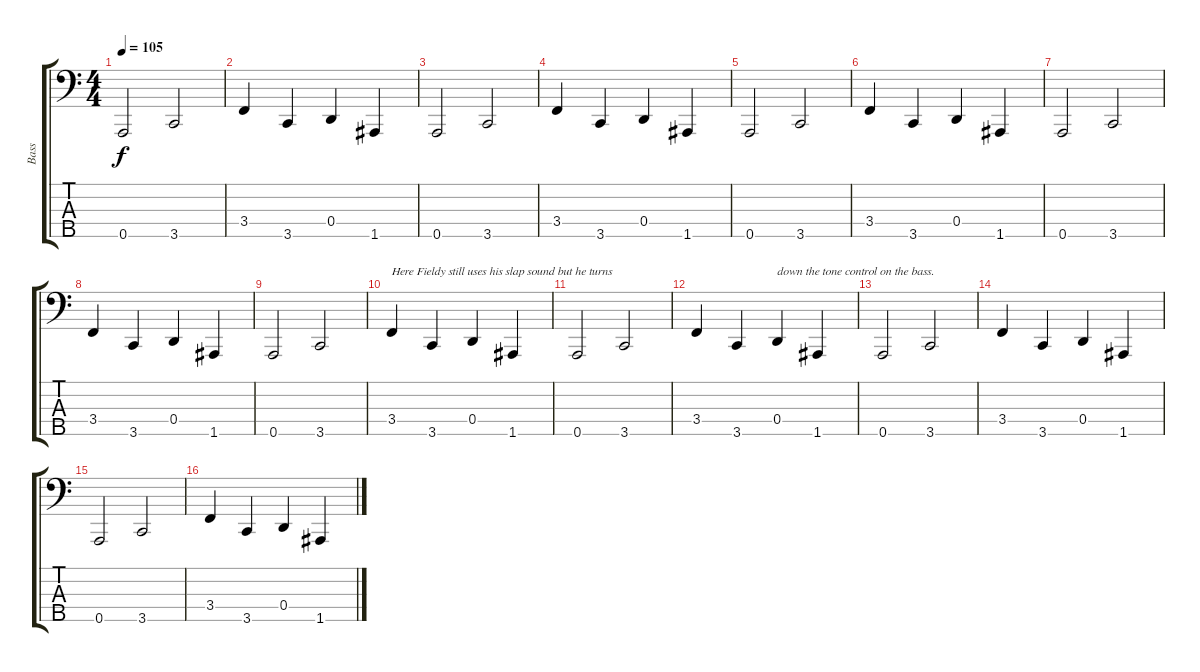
\track ("Bass" "Bass") {instrument slapbass1}
\staff {score tabs}
\tuning (F2 C2 G1 D1 A0) {hide}
\ts (4 4)
\tempo 105
\clef f4
\ks c
0.5.2{dy f} 3.5.2 |
3.4.4 3.5.4 0.4.4 1.5.4 |
0.5.2 3.5.2 |
3.4.4 3.5.4 0.4.4 1.5.4 |
0.5.2 3.5.2 |
3.4.4 3.5.4 0.4.4 1.5.4 |
0.5.2 3.5.2 |
3.4.4 3.5.4 0.4.4 1.5.4 |
0.5.2{instrument fretlessbass} 3.5.2 |
3.4.4{txt "Here Fieldy still uses his slap sound but he turns"} 3.5.4 0.4.4 1.5.4 |
0.5.2 3.5.2 |
3.4.4 3.5.4 0.4.4{txt "down the tone control on the bass."} 1.5.4 |
0.5.2 3.5.2 |
3.4.4 3.5.4 0.4.4 1.5.4 |
0.5.2 3.5.2 |
3.4.4 3.5.4 0.4.4 1.5.4
